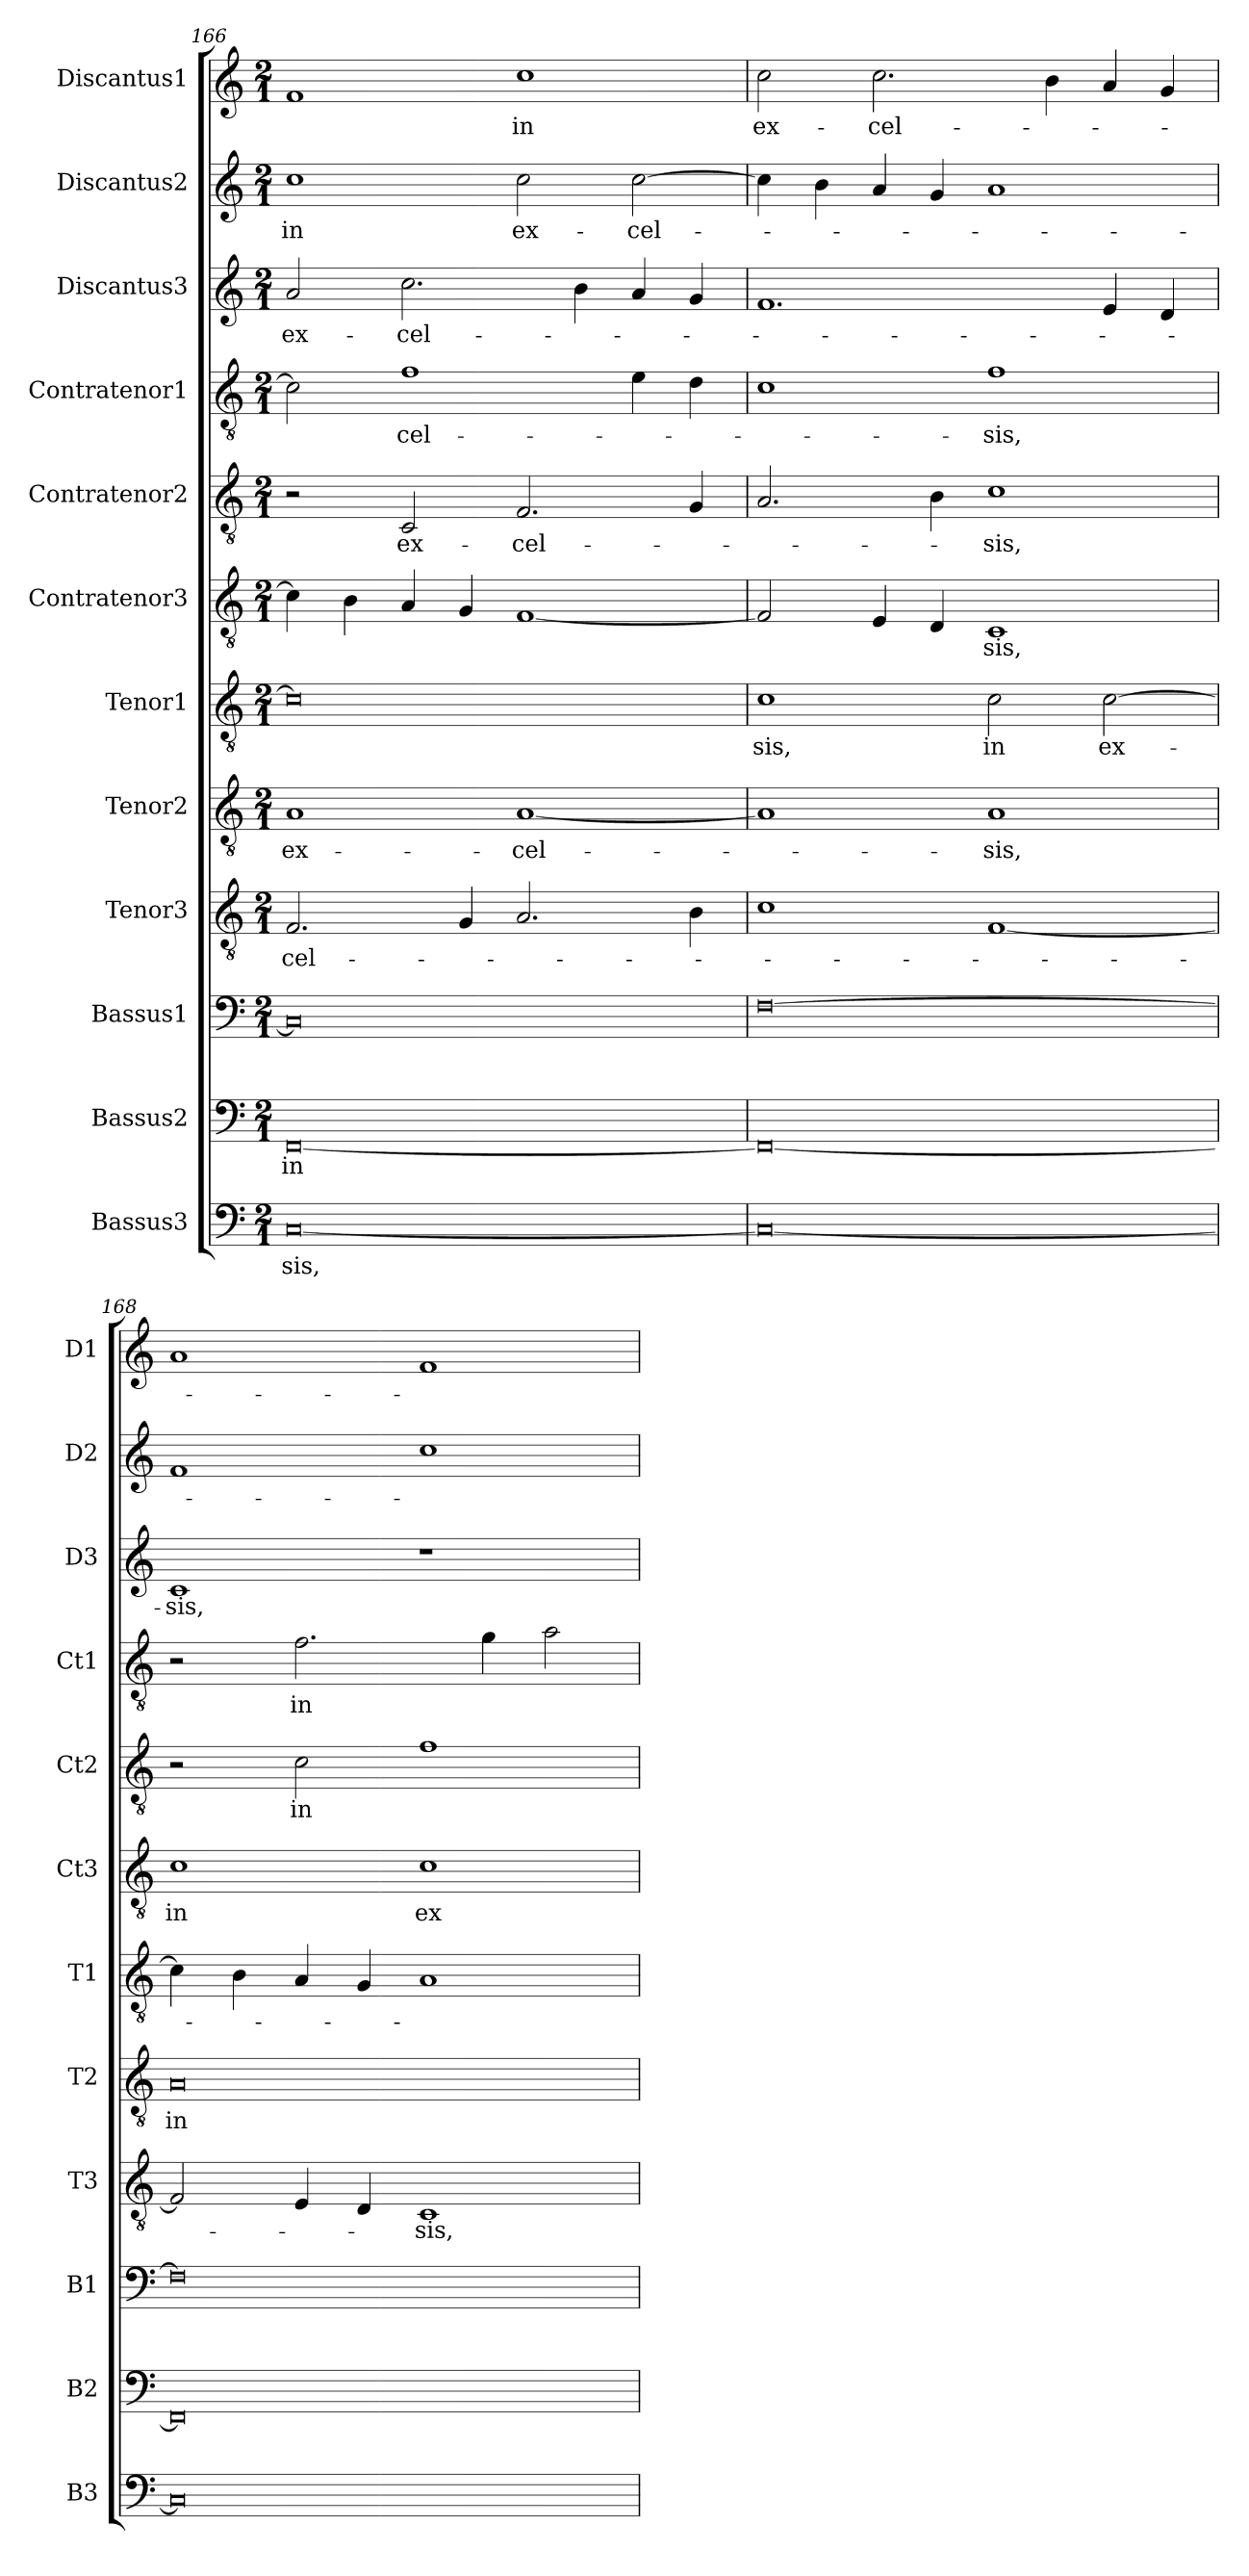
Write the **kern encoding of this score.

**kern	**text	**kern	**text	**kern	**kern	**text	**kern	**text	**kern	**text	**kern	**text	**kern	**text	**kern	**text	**kern	**text	**kern	**text	**kern	**text
*part12	*part12	*part11	*part11	*part10	*part9	*part9	*part8	*part8	*part7	*part7	*part6	*part6	*part5	*part5	*part4	*part4	*part3	*part3	*part2	*part2	*part1	*part1
*staff12	*staff12	*staff11	*staff11	*staff10	*staff9	*staff9	*staff8	*staff8	*staff7	*staff7	*staff6	*staff6	*staff5	*staff5	*staff4	*staff4	*staff3	*staff3	*staff2	*staff2	*staff1	*staff1
*I"Bassus3	*	*I"Bassus2	*	*I"Bassus1	*I"Tenor3	*	*I"Tenor2	*	*I"Tenor1	*	*I"Contratenor3	*	*I"Contratenor2	*	*I"Contratenor1	*	*I"Discantus3	*	*I"Discantus2	*	*I"Discantus1	*
*I'B3	*	*I'B2	*	*I'B1	*I'T3	*	*I'T2	*	*I'T1	*	*I'Ct3	*	*I'Ct2	*	*I'Ct1	*	*I'D3	*	*I'D2	*	*I'D1	*
*clefF4	*	*clefF4	*	*clefF4	*clefGv2	*	*clefGv2	*	*clefGv2	*	*clefGv2	*	*clefGv2	*	*clefGv2	*	*clefG2	*	*clefG2	*	*clefG2	*
*k[]	*	*k[]	*	*k[]	*k[]	*	*k[]	*	*k[]	*	*k[]	*	*k[]	*	*k[]	*	*k[]	*	*k[]	*	*k[]	*
*M2/1	*	*M2/1	*	*M2/1	*M2/1	*	*M2/1	*	*M2/1	*	*M2/1	*	*M2/1	*	*M2/1	*	*M2/1	*	*M2/1	*	*M2/1	*
=166	=166	=166	=166	=166	=166	=166	=166	=166	=166	=166	=166	=166	=166	=166	=166	=166	=166	=166	=166	=166	=166	=166
[0C	-sis,	[0FF	in	0C]	2.F	-cel-	1A	ex-	0c]	.	4c]	.	2r	.	2c]	.	2a	ex-	1cc	in	1f	.
.	.	.	.	.	.	.	.	.	.	.	4B	.	.	.	.	.	.	.	.	.	.	.
.	.	.	.	.	.	.	.	.	.	.	4A	.	2C	ex-	1f	-cel-	2.cc	-cel-	.	.	.	.
.	.	.	.	.	4G	.	.	.	.	.	4G	.	.	.	.	.	.	.	.	.	.	.
.	.	.	.	.	2.A	.	[1A	-cel-	.	.	[1F	.	2.F	-cel-	.	.	.	.	2cc	ex-	1cc	in
.	.	.	.	.	.	.	.	.	.	.	.	.	.	.	.	.	4b	.	.	.	.	.
.	.	.	.	.	.	.	.	.	.	.	.	.	.	.	4e	.	4a	.	[2cc	-cel-	.	.
.	.	.	.	.	4B	.	.	.	.	.	.	.	4G	.	4d	.	4g	.	.	.	.	.
=167	=167	=167	=167	=167	=167	=167	=167	=167	=167	=167	=167	=167	=167	=167	=167	=167	=167	=167	=167	=167	=167	=167
0C_	.	0FF_	.	[0F	1c	.	1A]	.	1c	-sis,	2F]	.	2.A	.	1c	.	1.f	.	4cc]	.	2cc	ex-
.	.	.	.	.	.	.	.	.	.	.	.	.	.	.	.	.	.	.	4b	.	.	.
.	.	.	.	.	.	.	.	.	.	.	4E	.	.	.	.	.	.	.	4a	.	2.cc	-cel-
.	.	.	.	.	.	.	.	.	.	.	4D	.	4B	.	.	.	.	.	4g	.	.	.
.	.	.	.	.	[1F	.	1A	-sis,	2c	in	1C	-sis,	1c	-sis,	1f	-sis,	.	.	1a	.	.	.
.	.	.	.	.	.	.	.	.	.	.	.	.	.	.	.	.	.	.	.	.	4b	.
.	.	.	.	.	.	.	.	.	[2c	ex-	.	.	.	.	.	.	4e	.	.	.	4a	.
.	.	.	.	.	.	.	.	.	.	.	.	.	.	.	.	.	4d	.	.	.	4g	.
=168	=168	=168	=168	=168	=168	=168	=168	=168	=168	=168	=168	=168	=168	=168	=168	=168	=168	=168	=168	=168	=168	=168
0C]	.	0FF]	.	0F]	2F]	.	0A	in	4c]	.	1c	in	2r	.	2r	.	1c	-sis,	1f	.	1a	.
.	.	.	.	.	.	.	.	.	4B	.	.	.	.	.	.	.	.	.	.	.	.	.
.	.	.	.	.	4E	.	.	.	4A	.	.	.	2c	in	2.f	in	.	.	.	.	.	.
.	.	.	.	.	4D	.	.	.	4G	.	.	.	.	.	.	.	.	.	.	.	.	.
.	.	.	.	.	1C	-sis,	.	.	1A	.	1c	ex-	1f	.	.	.	1r	.	1cc	.	1f	.
.	.	.	.	.	.	.	.	.	.	.	.	.	.	.	4g	.	.	.	.	.	.	.
.	.	.	.	.	.	.	.	.	.	.	.	.	.	.	2a	.	.	.	.	.	.	.
=	=	=	=	=	=	=	=	=	=	=	=	=	=	=	=	=	=	=	=	=	=	=
*-	*-	*-	*-	*-	*-	*-	*-	*-	*-	*-	*-	*-	*-	*-	*-	*-	*-	*-	*-	*-	*-	*-
